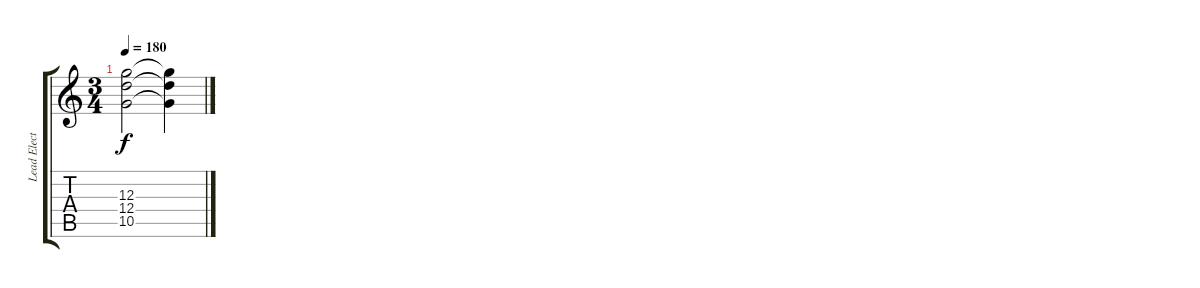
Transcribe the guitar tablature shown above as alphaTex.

\track ("Lead Electric Guitar" "Lead Elect") {instrument electricguitarclean}
\staff {score tabs}
\tuning (E4 B3 G3 D3 A2 E2) {hide}
\ts (3 4)
\tempo 180
\clef g2
\ks c
(12.3 12.4 10.5).2{dy f} (12.3{t} 12.4{t} 10.5{t}).4
